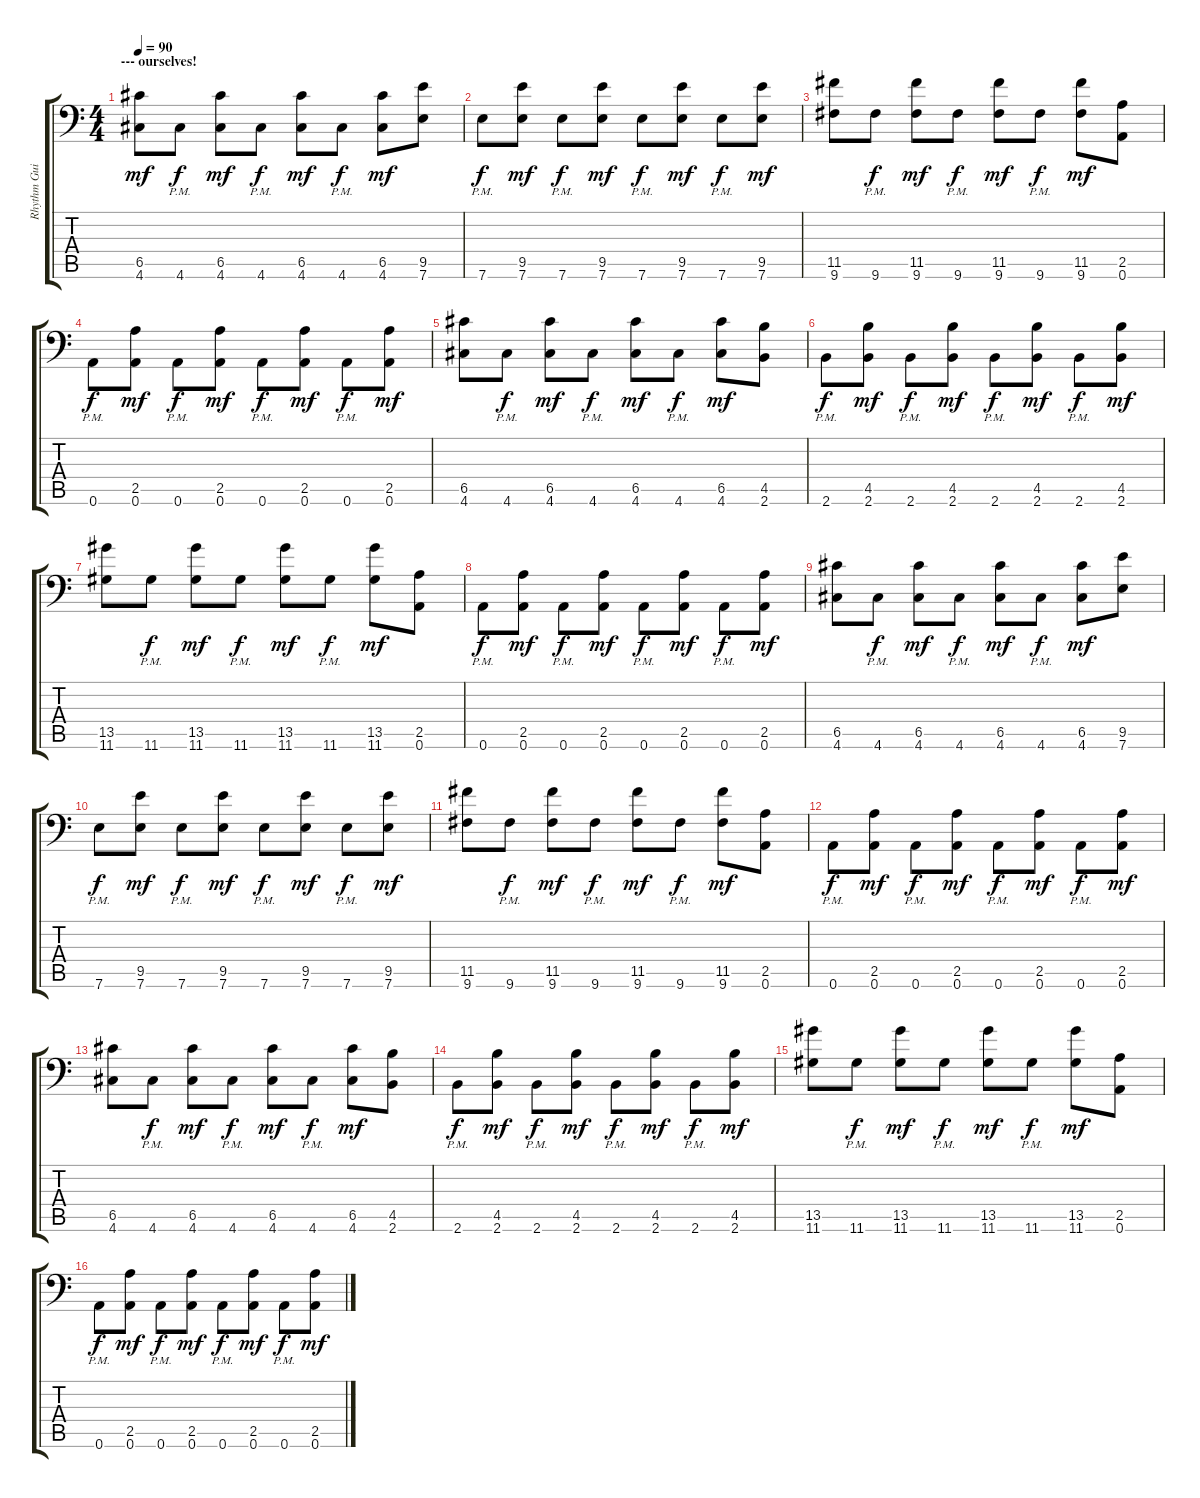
\track ("Rhythm Guitar L" "Rhythm Gui") {instrument distortionguitar}
\staff {score tabs}
\tuning (D4 A3 F3 C3 G2 A1) {hide}
\ts (4 4)
\section ("" "--- ourselves!")
\tempo 90
\clef f4
\ks c
(6.5 4.6).8{dy mf} 4.6{pm}.8{dy f} (6.5 4.6).8{dy mf} 4.6{pm}.8{dy f} (6.5 4.6).8{dy mf} 4.6{pm}.8{dy f} (6.5 4.6).8{dy mf} (9.5 7.6).8 |
7.6{pm}.8{dy f} (9.5 7.6).8{dy mf} 7.6{pm}.8{dy f} (9.5 7.6).8{dy mf} 7.6{pm}.8{dy f} (9.5 7.6).8{dy mf} 7.6{pm}.8{dy f} (9.5 7.6).8{dy mf} |
(11.5 9.6).8 9.6{pm}.8{dy f} (11.5 9.6).8{dy mf} 9.6{pm}.8{dy f} (11.5 9.6).8{dy mf} 9.6{pm}.8{dy f} (11.5 9.6).8{dy mf} (2.5 0.6).8 |
0.6{pm}.8{dy f} (2.5 0.6).8{dy mf} 0.6{pm}.8{dy f} (2.5 0.6).8{dy mf} 0.6{pm}.8{dy f} (2.5 0.6).8{dy mf} 0.6{pm}.8{dy f} (2.5 0.6).8{dy mf} |
(6.5 4.6).8 4.6{pm}.8{dy f} (6.5 4.6).8{dy mf} 4.6{pm}.8{dy f} (6.5 4.6).8{dy mf} 4.6{pm}.8{dy f} (6.5 4.6).8{dy mf} (4.5 2.6).8 |
2.6{pm}.8{dy f} (4.5 2.6).8{dy mf} 2.6{pm}.8{dy f} (4.5 2.6).8{dy mf} 2.6{pm}.8{dy f} (4.5 2.6).8{dy mf} 2.6{pm}.8{dy f} (4.5 2.6).8{dy mf} |
(13.5 11.6).8 11.6{pm}.8{dy f} (13.5 11.6).8{dy mf} 11.6{pm}.8{dy f} (13.5 11.6).8{dy mf} 11.6{pm}.8{dy f} (13.5 11.6).8{dy mf} (2.5 0.6).8 |
0.6{pm}.8{dy f} (2.5 0.6).8{dy mf} 0.6{pm}.8{dy f} (2.5 0.6).8{dy mf} 0.6{pm}.8{dy f} (2.5 0.6).8{dy mf} 0.6{pm}.8{dy f} (2.5 0.6).8{dy mf} |
(6.5 4.6).8 4.6{pm}.8{dy f} (6.5 4.6).8{dy mf} 4.6{pm}.8{dy f} (6.5 4.6).8{dy mf} 4.6{pm}.8{dy f} (6.5 4.6).8{dy mf} (9.5 7.6).8 |
7.6{pm}.8{dy f} (9.5 7.6).8{dy mf} 7.6{pm}.8{dy f} (9.5 7.6).8{dy mf} 7.6{pm}.8{dy f} (9.5 7.6).8{dy mf} 7.6{pm}.8{dy f} (9.5 7.6).8{dy mf} |
(11.5 9.6).8 9.6{pm}.8{dy f} (11.5 9.6).8{dy mf} 9.6{pm}.8{dy f} (11.5 9.6).8{dy mf} 9.6{pm}.8{dy f} (11.5 9.6).8{dy mf} (2.5 0.6).8 |
0.6{pm}.8{dy f} (2.5 0.6).8{dy mf} 0.6{pm}.8{dy f} (2.5 0.6).8{dy mf} 0.6{pm}.8{dy f} (2.5 0.6).8{dy mf} 0.6{pm}.8{dy f} (2.5 0.6).8{dy mf} |
(6.5 4.6).8 4.6{pm}.8{dy f} (6.5 4.6).8{dy mf} 4.6{pm}.8{dy f} (6.5 4.6).8{dy mf} 4.6{pm}.8{dy f} (6.5 4.6).8{dy mf} (4.5 2.6).8 |
2.6{pm}.8{dy f} (4.5 2.6).8{dy mf} 2.6{pm}.8{dy f} (4.5 2.6).8{dy mf} 2.6{pm}.8{dy f} (4.5 2.6).8{dy mf} 2.6{pm}.8{dy f} (4.5 2.6).8{dy mf} |
(13.5 11.6).8 11.6{pm}.8{dy f} (13.5 11.6).8{dy mf} 11.6{pm}.8{dy f} (13.5 11.6).8{dy mf} 11.6{pm}.8{dy f} (13.5 11.6).8{dy mf} (2.5 0.6).8 |
0.6{pm}.8{dy f} (2.5 0.6).8{dy mf} 0.6{pm}.8{dy f} (2.5 0.6).8{dy mf} 0.6{pm}.8{dy f} (2.5 0.6).8{dy mf} 0.6{pm}.8{dy f} (2.5 0.6).8{dy mf}
